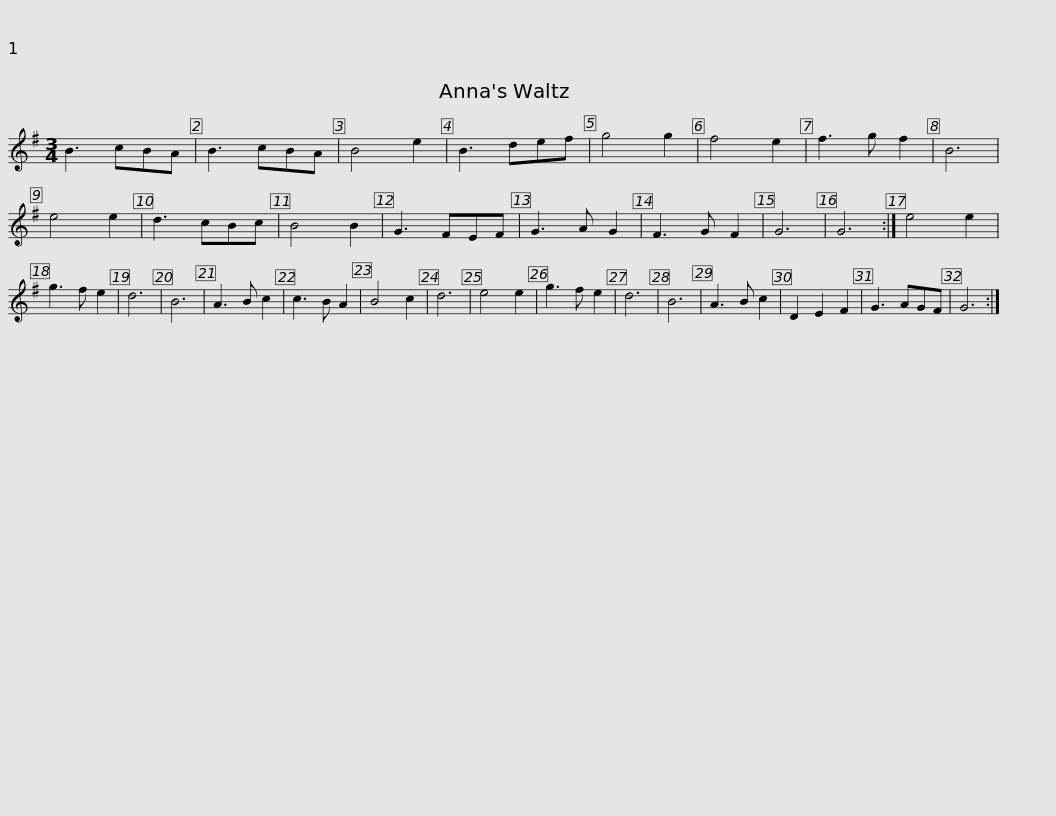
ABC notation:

X:1
L:1/8
M:3/4
I:linebreak $
K:Emin
V:1 treble
V:1
 B3 cBA | B3 cBA | B4 e2 | B3 def | g4 g2 | %5
 f4 e2 | f3 g f2 | B6 | e4 e2 | d3 cBc | %10
 B4 B2 | G3 FEF |$ G3 A G2 | F3 G F2 | G6 | %15
 G6 :| e4 e2 | g3 f e2 | d6 | B6 | %20
 A3 B c2 | c3 B A2 | B4 c2 | d6 | e4 e2 | %25
 g3 f e2 |$ d6 | B6 | A3 B c2 | D2 E2 F2 | %30
 G3 AGF | G6 :| %32
